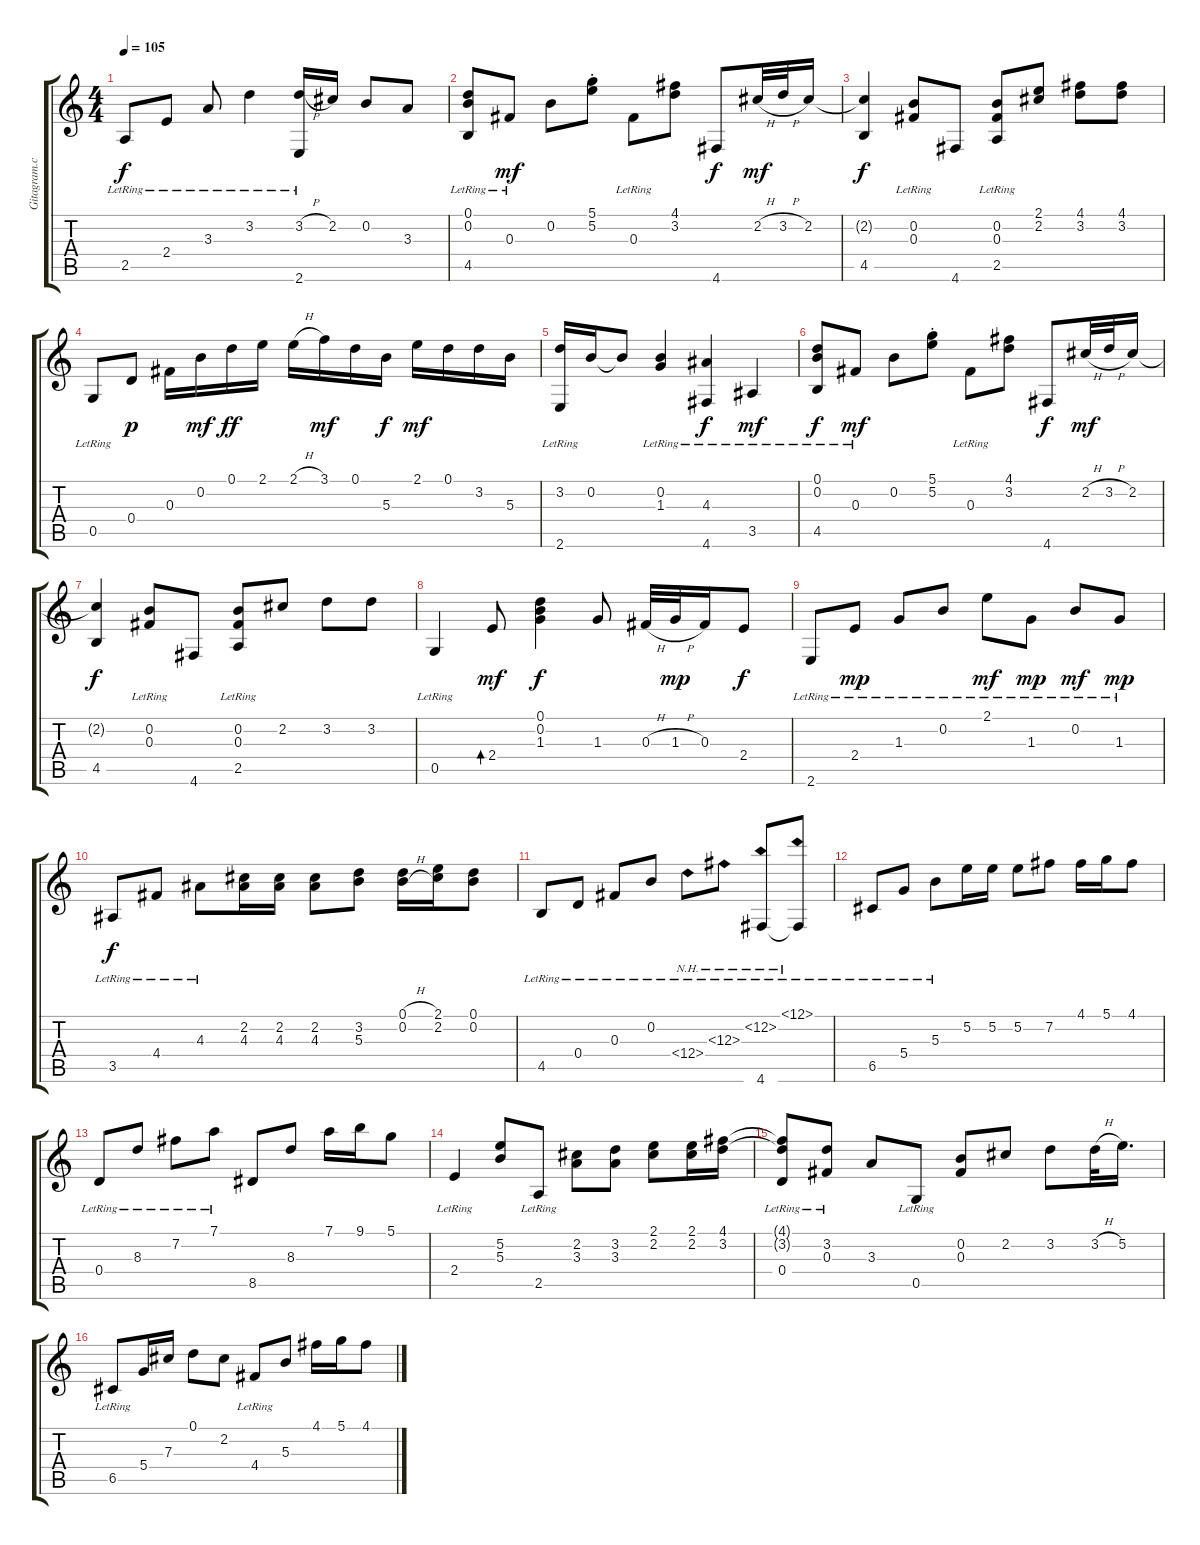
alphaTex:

\track ("" "Gitagram.c") {instrument acousticguitarsteel}
\staff {score tabs}
\tuning (D4 B3 Gb3 D3 G2 D2) {hide}
\ts (4 4)
\tempo 105
\clef g2
\ks c
2.5{lr}.8{dy f} 2.4{lr}.8 3.3{lr}.8 3.2{lr}.4 (3.2{h} 2.6{lr}).16 2.2.16 0.2.8 3.3.8 |
(0.1{lr} 0.2{lr} 4.5{lr}).8 0.3{lr}.8{dy mf} 0.2.8 (5.1{st} 5.2{st}).8 0.3{lr}.8 (4.1 3.2).8 4.6.8{dy f} 2.2{h}.32{dy mf} 3.2{h}.32 2.2.16 |
(2.2{t} 4.5).4{dy f} (0.2{lr} 0.3{lr}).8 4.6.8 (0.2 0.3{lr} 2.5{lr}).8 (2.1 2.2).8 (4.1 3.2).8 (4.1 3.2).8 |
0.5{lr}.8 0.4.8{dy p} 0.3.16 0.2.16{dy mf} 0.1.16{dy ff} 2.1.16 2.1{h}.16 3.1.16{dy mf} 0.1.16 5.3.16{dy f} 2.1.16{dy mf} 0.1.16 3.2.16 5.3.16 |
(3.2 2.6{lr}).16 0.2.16 0.2{t}.8 (0.2{lr} 1.3{lr}).4 (4.3 4.6{lr}).4{dy f} 3.5{lr}.4{dy mf} |
(0.1{lr} 0.2{lr} 4.5{lr}).8{dy f} 0.3{lr}.8{dy mf} 0.2.8 (5.1{st} 5.2{st}).8 0.3{lr}.8 (4.1 3.2).8 4.6.8{dy f} 2.2{h}.32{dy mf} 3.2{h}.32 2.2.16 |
(2.2{t} 4.5).4{dy f} (0.2{lr} 0.3{lr}).8 4.6.8 (0.2 0.3{lr} 2.5{lr}).8 2.2.8 3.2.8 3.2.8 |
0.5{lr}.4 2.4.8{bd 240 dy mf} (0.1 0.2 1.3).4{dy f} 1.3.8 0.3{h}.32 1.3{h}.32{dy mp} 0.3.16 2.4.8{dy f} |
2.6{lr}.8 2.4{lr}.8{dy mp} 1.3{lr}.8 0.2{lr}.8 2.1{lr}.8{dy mf} 1.3{lr}.8{dy mp} 0.2{lr}.8{dy mf} 1.3{lr}.8{dy mp} |
3.5{lr}.8{dy f} 4.4{lr}.8 4.3{lr}.8 (2.2 4.3).16 (2.2 4.3).16 (2.2 4.3).8 (3.2 5.3).8 (0.1{h} 0.2{h}).16 (2.1 2.2).16 (0.1 0.2).8 |
4.5{lr}.8 0.4{lr}.8 0.3{lr}.8 0.2{lr}.8 12.4{nh lr}.8 12.3{nh lr}.8 (12.2{nh lr} 4.6).8 (12.1{nh lr} 4.6{t}).8 |
6.5{lr}.8 5.4{lr}.8 5.3{lr}.8 5.2.16 5.2.16 5.2.8 7.2.8 4.1.16 5.1.16 4.1.8 |
0.4{lr}.8 8.3{lr}.8 7.2{lr}.8 7.1{lr}.8 8.5.8 8.3.8 7.1.16 9.1.16 5.1.8 |
2.4{lr}.4 (5.2 5.3).8 2.5{lr}.8 (2.2 3.3).8 (3.2 3.3).8 (2.1 2.2).8 (2.1 2.2).16 (4.1 3.2).16 |
(4.1{t} 3.2{t} 0.4{lr}).8 (3.2{lr} 0.3).8 3.3.8 0.5{lr}.8 (0.2 0.3).8 2.2.8 3.2.8 3.2{h}.32 5.2.16{d} |
6.5{lr}.8 5.4.16 7.3.16 0.1.8 2.2.8 4.4{lr}.8 5.3.8 4.1.16 5.1.16 4.1.8
